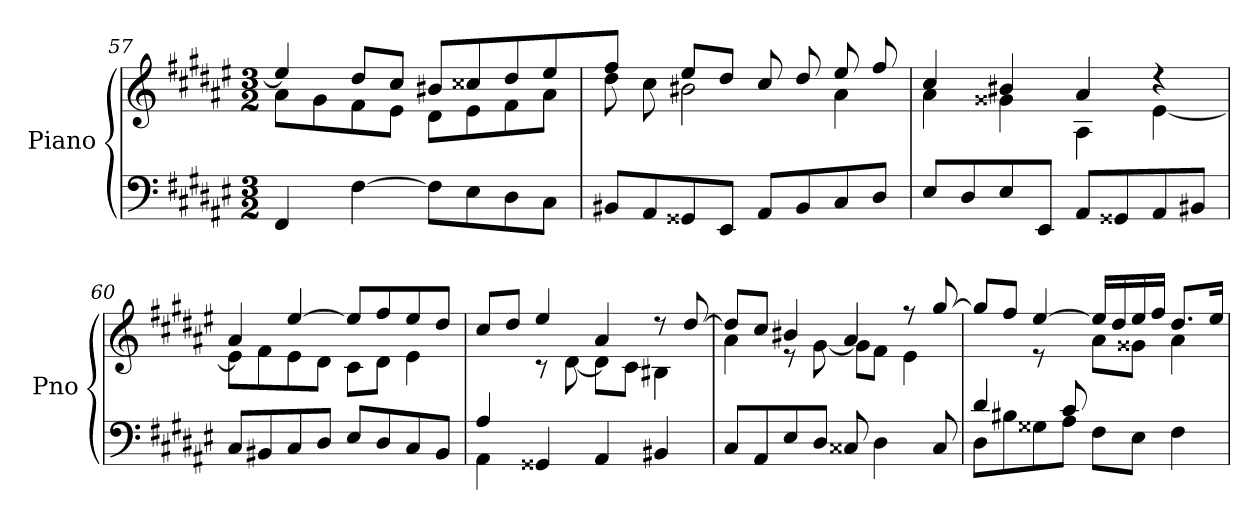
**kern	**kern
*part1	*part1
*staff2	*staff1
*I"Piano	*
*I'Pno	*
*clefF4	*clefG2
*k[f#c#g#d#a#e#]	*k[f#c#g#d#a#e#]
*F#:	*F#:
*M3/2	*M3/2
=57	=57
*	*^
4FF#	4ee#/]	8a#\
.	.	8g#\
[4F#	8dd#L	8f#\
.	8cc#J	8e#\J
8F#L]	8b#XL	8d#L
8E#	8cc##X	8e#
8D#	8dd#	8f#
8C#J	8ee#	8a#J
=58	=58	=58
8BB#XL	4ff#/	8dd#\
8AA#	.	8cc#\J
8GG##X	8ee#/L	2b#X\
8EE#J	8dd#/J	.
8AA#L	8cc#/L	.
8BB#	8dd#/	.
8C#	8ee#/	4a#\
8D#J	8ff#/	.
=59	=59	=59
8E#L	4cc#/	4a#\
8D#	.	.
8E#	4b#X/	4g##X\
8EE#J	.	.
8AA#L	4a#/	4A#\
8GG##X	.	.
8AA#	4r	[4e#\
8BB#XJ	.	.
=60	=60	=60
8C#L	4a#/	8e#L]
8BB#X	.	8f#
8C#	[4ee#/	8e#
8D#J	.	8d#J
8E#L	8ee#/L]	8c#\L
8D#	8ff#/	8d#\J
8C#	8ee#/	4e#\
8BB#J	8dd#/J	.
!!LO:LB:g=z	!!
=61	=61	=61
*^	*	*
4A#/	4AA#\	8cc#/L	4ryy
.	.	8dd#/J	.
2.ryy	4GG##X	4ee#/	8r
.	.	.	[8d#\
.	4AA#	4a#/	8d#\L]
.	.	.	8c#\J
.	4BB#X	8r	4B#X\
.	.	[8dd#/	.
*v	*v	*	*
=62	=62	=62
8C#L	8dd#/L]	4a#\
8AA#	8cc#/J	.
8E#	4b#X/	8r
8D#J	.	[8g#\
8C##X	4a#/	8g#\L]
4D#	.	8f#\J
.	8r	4e#\
8C##	[8gg#/	.
=63	=63	=63
*^	*	*
4d#/	8D#L	8gg#/L]	4ryy
.	8B#X	8ff#/J	.
8ryy	8G##X	[4ee#/	8r
8c#/	8A#J	.	8ryy
2ryy	8F#L	16ee#/LL]	8a#L
.	.	16dd#/	.
.	8E#J	16ee#/	8g##XJ
.	.	16ff#/JJ	.
.	4F#	8.dd#L	4a#\
.	.	16ee#J	.
*v	*v	*	*
*	*v	*v
=	=
*-	*-
